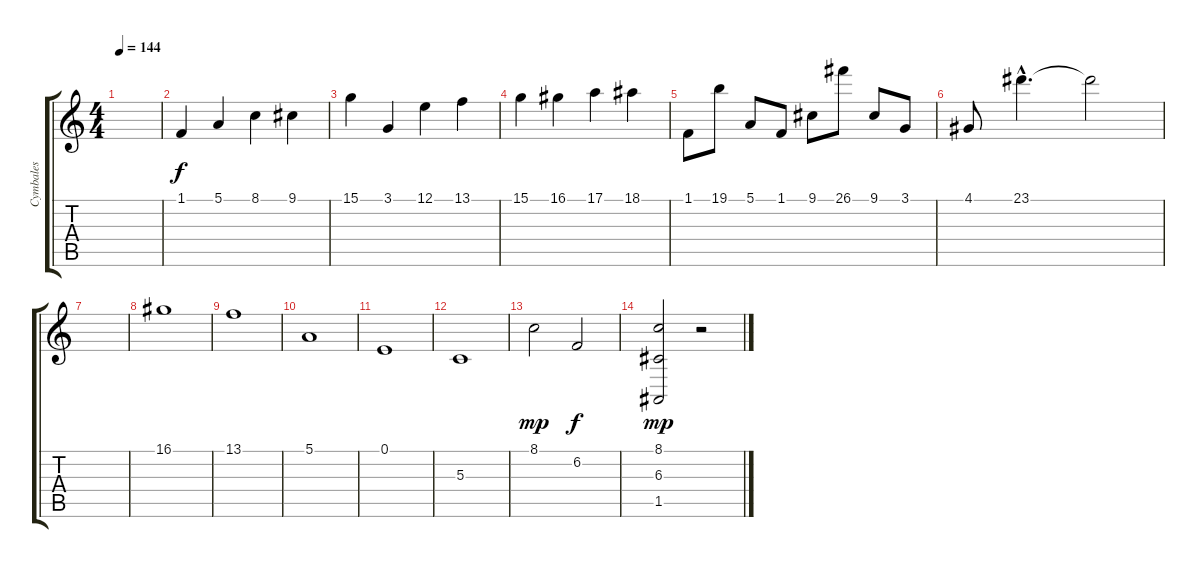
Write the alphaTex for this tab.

\track ("Cymbales" "Cymbales") {instrument reversecymbal}
\staff {score tabs}
\tuning (E4 B3 G3 D3 A2 E2) {hide}
\ts (4 4)
\tempo 144
\clef g2
\ks c
|
1.1.4 5.1.4 8.1.4 9.1.4 |
15.1.4 3.1.4 12.1.4 13.1.4 |
15.1.4 16.1.4 17.1.4 18.1.4 |
1.1.8 19.1.8 5.1.8 1.1.8 9.1.8 26.1.8 9.1.8 3.1.8 |
4.1.8 23.1{hac}.4{d} 23.1{t}.2 |
|
16.1.1 |
13.1.1 |
5.1.1 |
0.1.1 |
5.3.1 |
8.1.2{dy mp} 6.2.2{dy f} |
(8.1 6.3 1.5).2{dy mp} r.2
